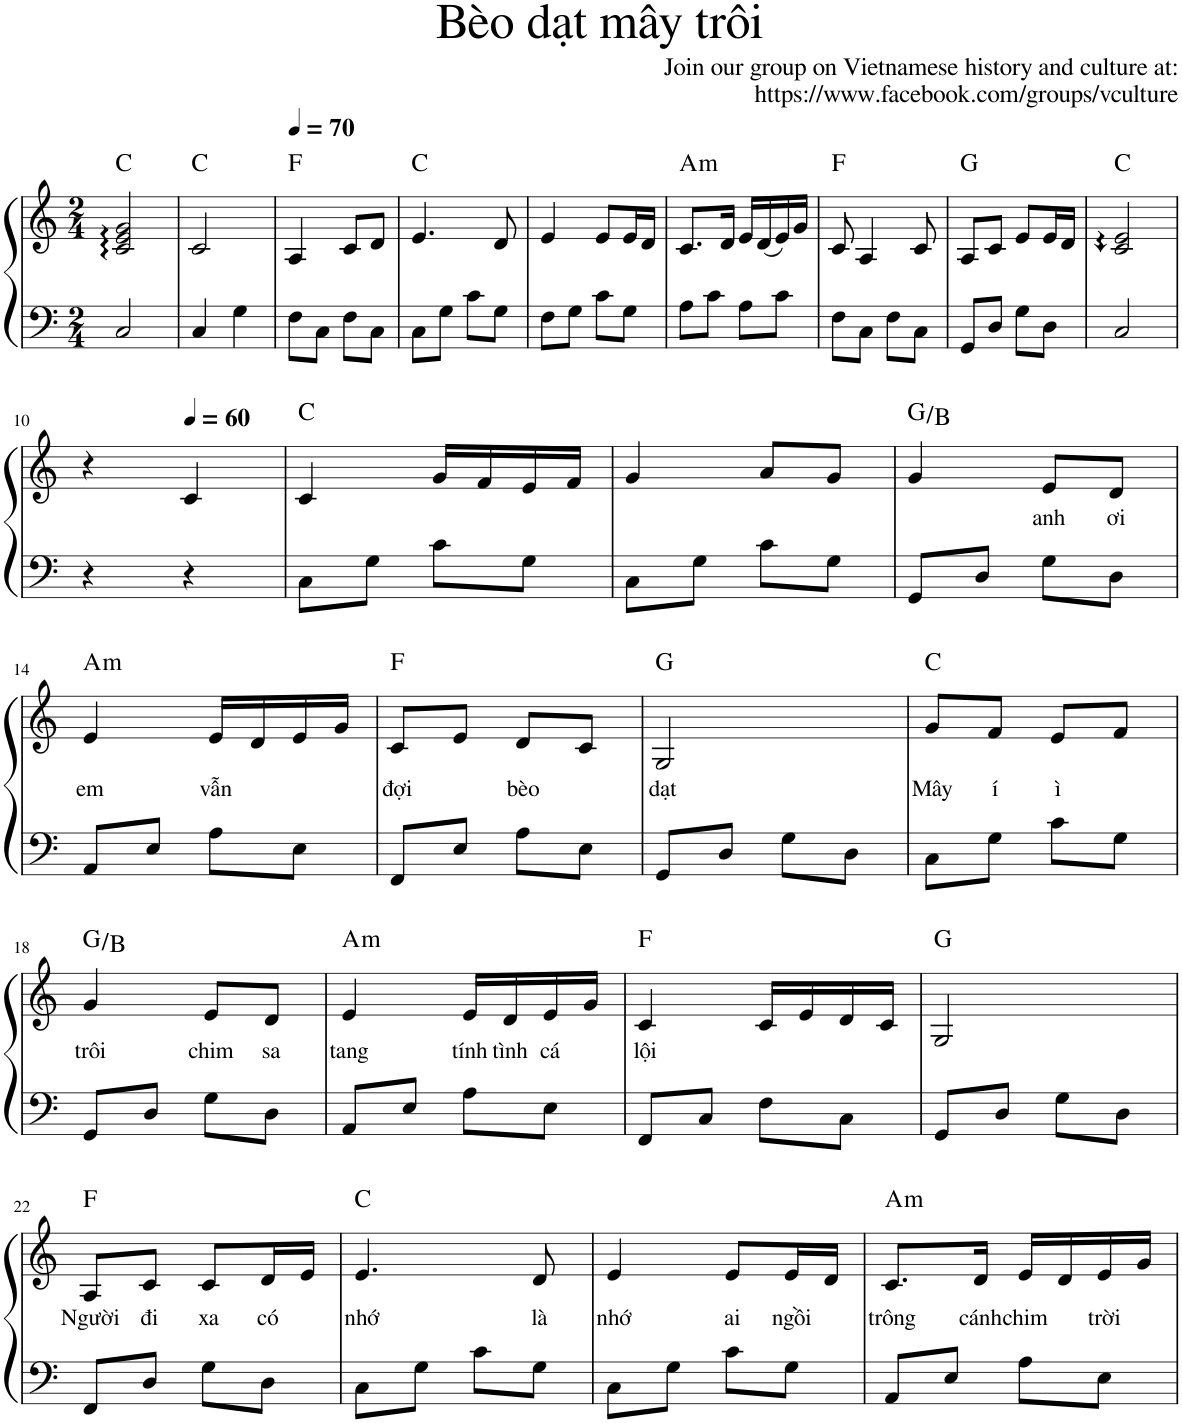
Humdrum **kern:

**kern	**kern	**text	**harte
*part1	*part1	*part1	*part1
*staff2	*staff1	*staff1	*
*I"Piano	*	*	*
*I'Pno.	*	*	*
*clefF4	*clefG2	*	*
*k[]	*k[]	*	*
*M2/4	*M2/4	*	*
=1	=1	=1	=1
2C/	2c/:: 2e/:: 2g/::	.	C:maj
=2	=2	=2	=2
4C/	2c/	.	C:maj
4G\	.	.	.
=3	=3	=3	=3
*	*MM70	*	*
8F\L	4A/	.	F:maj
8C\J	.	.	.
8F\L	8c/L	.	.
8C\J	8d/J	.	.
=4	=4	=4	=4
8C\L	4.e/	.	C:maj
8G\J	.	.	.
8c\L	.	.	.
8G\J	8d/	.	.
=5	=5	=5	=5
8F\L	4e/	.	.
8G\J	.	.	.
8c\L	8e/L	.	.
8G\J	16e/L	.	.
.	16d/JJ	.	.
=6	=6	=6	=6
!	!	!	!LO:H:kt=m
8A\L	8.c/L	.	A:min
8c\J	.	.	.
.	16d/Jk	.	.
8A\L	16e/LL	.	.
.	(16d/	.	.
8c\J	16e/)	.	.
.	16g/JJ	.	.
=7	=7	=7	=7
8F\L	8c/	.	F:maj
8C\J	4A/	.	.
8F\L	.	.	.
8C\J	8c/	.	.
=8	=8	=8	=8
8GG/L	8A/L	.	G:maj
8D/J	8c/J	.	.
8G\L	8e/L	.	.
8D\J	16e/L	.	.
.	16d/JJ	.	.
=9	=9	=9	=9
2C/	2c/:: 2e/::	.	C:maj
!!LO:LB:g=z
=10	=10	=10	=10
4r	4r	.	.
*	*MM60	*	*
4r	4c/	.	.
=11	=11	=11	=11
8C\L	4c/	.	C:maj
8G\J	.	.	.
8c\L	16g/LL	.	.
.	16f/	.	.
8G\J	16e/	.	.
.	16f/JJ	.	.
=12	=12	=12	=12
8C\L	4g/	.	.
8G\J	.	.	.
8c\L	8a/L	.	.
8G\J	8g/J	.	.
=13	=13	=13	=13
8GG/L	4g/	.	G:maj/3
8D/J	.	.	.
!	!	!LO:LY:b	!
8G\L	8e/L	anh	.
!	!	!LO:LY:b	!
8D\J	8d/J	ơi	.
!!LO:LB:g=z
=14	=14	=14	=14
!	!	!LO:LY:b	!LO:H:kt=m
8AA/L	4e/	em	A:min
8E/J	.	.	.
!	!	!LO:LY:b	!
8A\L	16e/LL	vẫn	.
.	16d/	.	.
8E\J	16e/	.	.
.	16g/JJ	.	.
=15	=15	=15	=15
!	!	!LO:LY:b	!
8FF/L	8c/L	đợi	F:maj
8E/J	8e/J	.	.
!	!	!LO:LY:b	!
8A\L	8d/L	bèo	.
8E\J	8c/J	.	.
=16	=16	=16	=16
!	!	!LO:LY:b	!
8GG/L	2G/	dạt	G:maj
8D/J	.	.	.
8G\L	.	.	.
8D\J	.	.	.
=17	=17	=17	=17
!	!	!LO:LY:b	!
8C\L	8g/L	Mây	C:maj
!	!	!LO:LY:b	!
8G\J	8f/J	í	.
!	!	!LO:LY:b	!
8c\L	8e/L	ì	.
8G\J	8f/J	.	.
!!LO:LB:g=z
=18	=18	=18	=18
!	!	!LO:LY:b	!
8GG/L	4g/	trôi	G:maj/3
8D/J	.	.	.
!	!	!LO:LY:b	!
8G\L	8e/L	chim	.
!	!	!LO:LY:b	!
8D\J	8d/J	sa	.
=19	=19	=19	=19
!	!	!LO:LY:b	!LO:H:kt=m
8AA/L	4e/	tang	A:min
8E/J	.	.	.
!	!	!LO:LY:b	!
8A\L	16e/LL	tính	.
!	!	!LO:LY:b	!
.	16d/	tình	.
!	!	!LO:LY:b	!
8E\J	16e/	cá	.
.	16g/JJ	.	.
=20	=20	=20	=20
!	!	!LO:LY:b	!
8FF/L	4c/	lội	F:maj
8C/J	.	.	.
8F\L	16c/LL	.	.
.	16e/	.	.
8C\J	16d/	.	.
.	16c/JJ	.	.
=21	=21	=21	=21
8GG/L	2G/	.	G:maj
8D/J	.	.	.
8G\L	.	.	.
8D\J	.	.	.
!!LO:LB:g=z
=22	=22	=22	=22
!	!	!LO:LY:b	!
8FF/L	8A/L	Người	F:maj
!	!	!LO:LY:b	!
8D/J	8c/J	đi	.
!	!	!LO:LY:b	!
8G\L	8c/L	xa	.
!	!	!LO:LY:b	!
8D\J	16d/L	có	.
.	16e/JJ	.	.
=23	=23	=23	=23
!	!	!LO:LY:b	!
8C\L	4.e/	nhớ	C:maj
8G\J	.	.	.
8c\L	.	.	.
!	!	!LO:LY:b	!
8G\J	8d/	là	.
=24	=24	=24	=24
!	!	!LO:LY:b	!
8C\L	4e/	nhớ	.
8G\J	.	.	.
!	!	!LO:LY:b	!
8c\L	8e/L	ai	.
!	!	!LO:LY:b	!
8G\J	16e/L	ngồi	.
.	16d/JJ	.	.
=25	=25	=25	=25
!	!	!LO:LY:b	!LO:H:kt=m
8AA/L	8.c/L	trông	A:min
8E/J	.	.	.
!	!	!LO:LY:b	!
.	16d/Jk	cánh	.
!	!	!LO:LY:b	!
8A\L	16e/LL	chim	.
.	16d/	.	.
!	!	!LO:LY:b	!
8E\J	16e/	trời	.
.	16g/JJ	.	.
=	=	=	=
*-	*-	*-	*-
